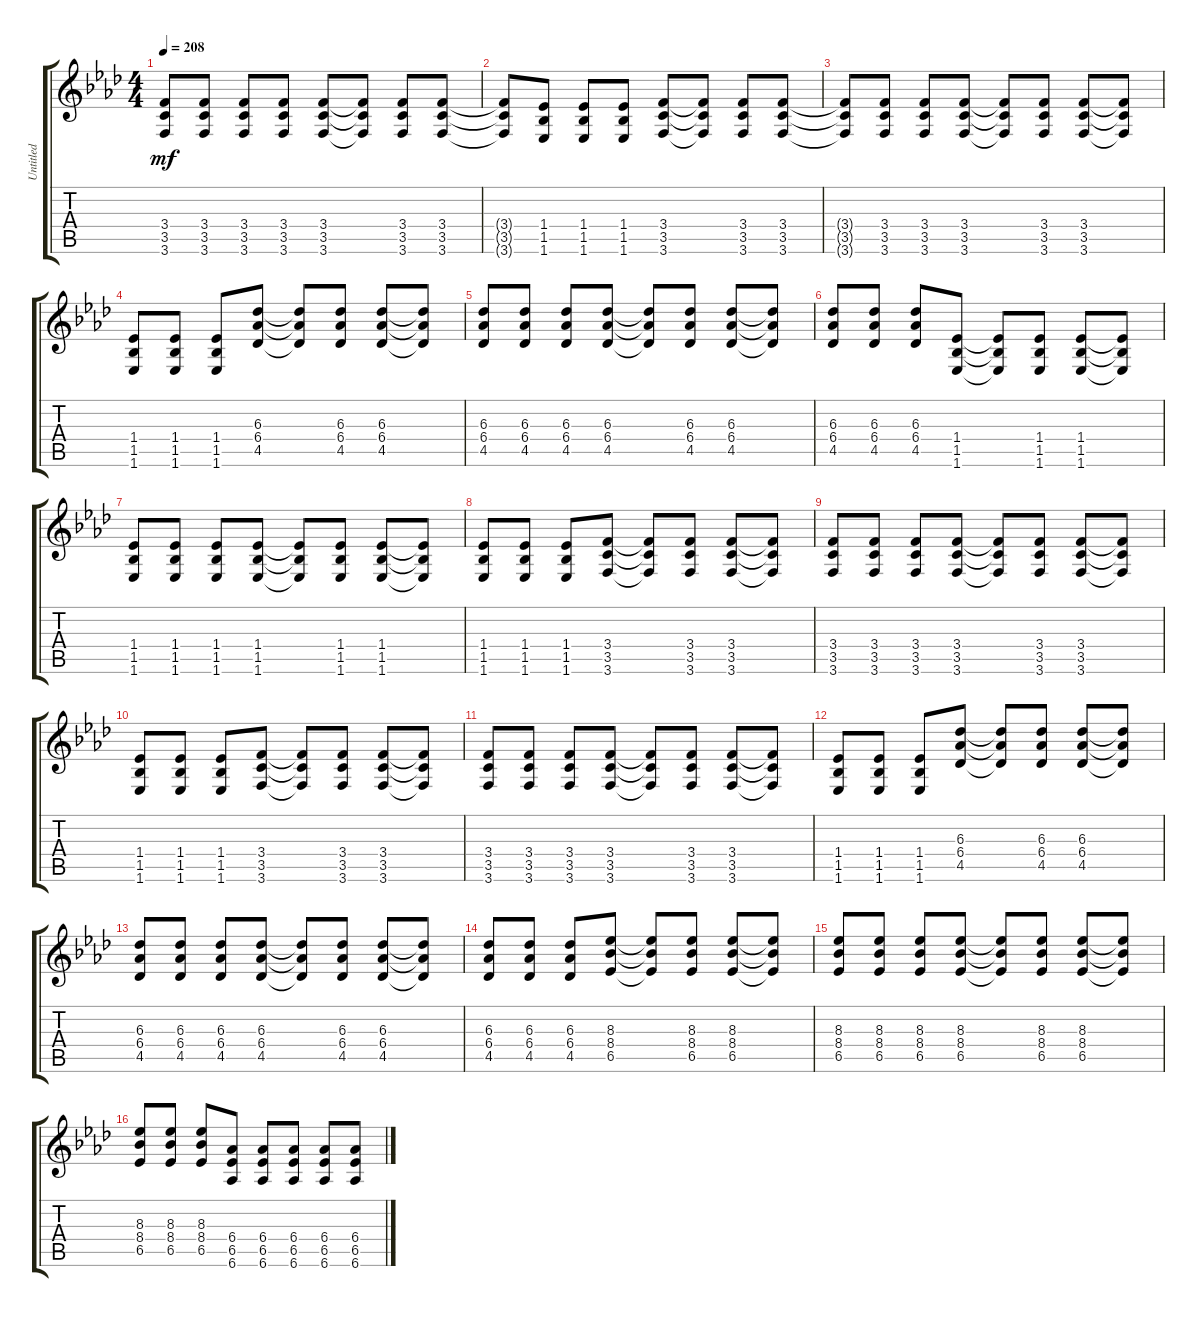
\track ("Untitled" "Untitled") {instrument distortionguitar}
\staff {score tabs}
\tuning (E4 B3 G3 D3 A2 D2) {hide}
\ts (4 4)
\tempo 208
\clef g2
\ks ab
(3.4{t} 3.5{t} 3.6{t}).8{dy mf} (3.4 3.5 3.6).8 (3.4 3.5 3.6).8 (3.4 3.5 3.6).8 (3.4 3.5 3.6).8 (3.4{t} 3.5{t} 3.6{t}).8 (3.4 3.5 3.6).8 (3.4 3.5 3.6).8 |
(3.4{t} 3.5{t} 3.6{t}).8 (1.4 1.5 1.6).8 (1.4 1.5 1.6).8 (1.4 1.5 1.6).8 (3.4 3.5 3.6).8 (3.4{t} 3.5{t} 3.6{t}).8 (3.4 3.5 3.6).8 (3.4 3.5 3.6).8 |
(3.4{t} 3.5{t} 3.6{t}).8 (3.4 3.5 3.6).8 (3.4 3.5 3.6).8 (3.4 3.5 3.6).8 (3.4{t} 3.5{t} 3.6{t}).8 (3.4 3.5 3.6).8 (3.4 3.5 3.6).8 (3.4{t} 3.5{t} 3.6{t}).8 |
(1.4 1.5 1.6).8 (1.4 1.5 1.6).8 (1.4 1.5 1.6).8 (6.3 6.4 4.5).8 (6.3{t} 6.4{t} 4.5{t}).8 (6.3 6.4 4.5).8 (6.3 6.4 4.5).8 (6.3{t} 6.4{t} 4.5{t}).8 |
(6.3 6.4 4.5).8 (6.3 6.4 4.5).8 (6.3 6.4 4.5).8 (6.3 6.4 4.5).8 (6.3{t} 6.4{t} 4.5{t}).8 (6.3 6.4 4.5).8 (6.3 6.4 4.5).8 (6.3{t} 6.4{t} 4.5{t}).8 |
(6.3 6.4 4.5).8 (6.3 6.4 4.5).8 (6.3 6.4 4.5).8 (1.4 1.5 1.6).8 (1.4{t} 1.5{t} 1.6{t}).8 (1.4 1.5 1.6).8 (1.4 1.5 1.6).8 (1.4{t} 1.5{t} 1.6{t}).8 |
(1.4 1.5 1.6).8 (1.4 1.5 1.6).8 (1.4 1.5 1.6).8 (1.4 1.5 1.6).8 (1.4{t} 1.5{t} 1.6{t}).8 (1.4 1.5 1.6).8 (1.4 1.5 1.6).8 (1.4{t} 1.5{t} 1.6{t}).8 |
(1.4 1.5 1.6).8 (1.4 1.5 1.6).8 (1.4 1.5 1.6).8 (3.4 3.5 3.6).8 (3.4{t} 3.5{t} 3.6{t}).8 (3.4 3.5 3.6).8 (3.4 3.5 3.6).8 (3.4{t} 3.5{t} 3.6{t}).8 |
(3.4 3.5 3.6).8 (3.4 3.5 3.6).8 (3.4 3.5 3.6).8 (3.4 3.5 3.6).8 (3.4{t} 3.5{t} 3.6{t}).8 (3.4 3.5 3.6).8 (3.4 3.5 3.6).8 (3.4{t} 3.5{t} 3.6{t}).8 |
(1.4 1.5 1.6).8 (1.4 1.5 1.6).8 (1.4 1.5 1.6).8 (3.4 3.5 3.6).8 (3.4{t} 3.5{t} 3.6{t}).8 (3.4 3.5 3.6).8 (3.4 3.5 3.6).8 (3.4{t} 3.5{t} 3.6{t}).8 |
(3.4 3.5 3.6).8 (3.4 3.5 3.6).8 (3.4 3.5 3.6).8 (3.4 3.5 3.6).8 (3.4{t} 3.5{t} 3.6{t}).8 (3.4 3.5 3.6).8 (3.4 3.5 3.6).8 (3.4{t} 3.5{t} 3.6{t}).8 |
(1.4 1.5 1.6).8 (1.4 1.5 1.6).8 (1.4 1.5 1.6).8 (6.3 6.4 4.5).8 (6.3{t} 6.4{t} 4.5{t}).8 (6.3 6.4 4.5).8 (6.3 6.4 4.5).8 (6.3{t} 6.4{t} 4.5{t}).8 |
(6.3 6.4 4.5).8 (6.3 6.4 4.5).8 (6.3 6.4 4.5).8 (6.3 6.4 4.5).8 (6.3{t} 6.4{t} 4.5{t}).8 (6.3 6.4 4.5).8 (6.3 6.4 4.5).8 (6.3{t} 6.4{t} 4.5{t}).8 |
(6.3 6.4 4.5).8 (6.3 6.4 4.5).8 (6.3 6.4 4.5).8 (8.3 8.4 6.5).8 (8.3{t} 8.4{t} 6.5{t}).8 (8.3 8.4 6.5).8 (8.3 8.4 6.5).8 (8.3{t} 8.4{t} 6.5{t}).8 |
(8.3 8.4 6.5).8 (8.3 8.4 6.5).8 (8.3 8.4 6.5).8 (8.3 8.4 6.5).8 (8.3{t} 8.4{t} 6.5{t}).8 (8.3 8.4 6.5).8 (8.3 8.4 6.5).8 (8.3{t} 8.4{t} 6.5{t}).8 |
(8.3 8.4 6.5).8 (8.3 8.4 6.5).8 (8.3 8.4 6.5).8 (6.4 6.5 6.6).8 (6.4 6.5 6.6).8 (6.4 6.5 6.6).8 (6.4 6.5 6.6).8 (6.4 6.5 6.6).8
